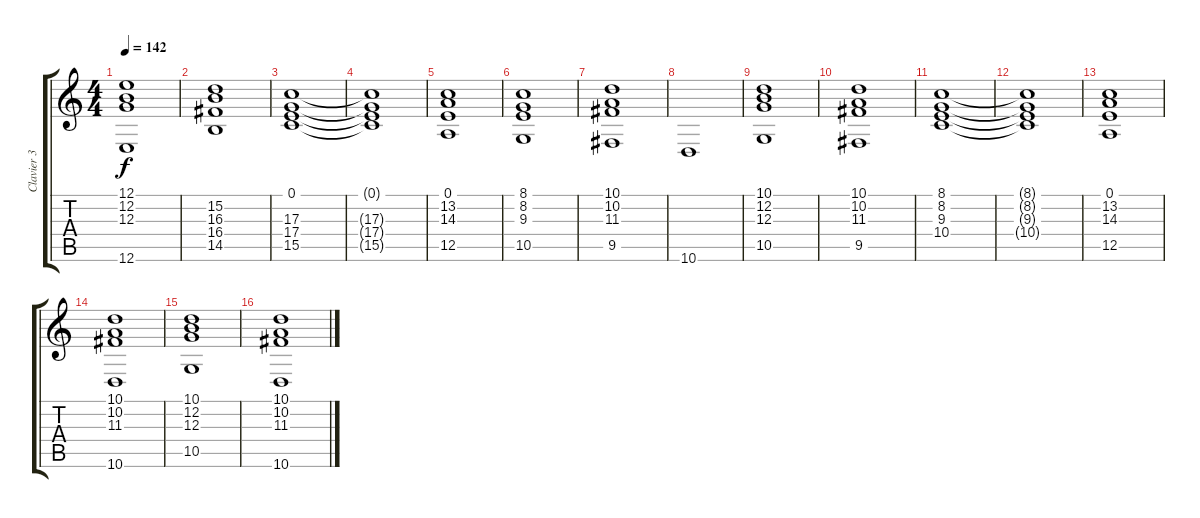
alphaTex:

\track ("Clavier 3" "Clavier 3") {instrument voiceoohs}
\staff {score tabs}
\tuning (E4 B3 G3 D3 A2 E2) {hide}
\ts (4 4)
\tempo 142
\clef g2
\ks c
(12.1{t} 12.2{t} 12.3{t} 12.6{t}).1{dy f} |
(15.2 16.3 16.4 14.5).1 |
(0.1 17.3 17.4 15.5).1 |
(0.1{t} 17.3{t} 17.4{t} 15.5{t}).1 |
(0.1 13.2 14.3 12.5).1 |
(8.1 8.2 9.3 10.5).1 |
(10.1 10.2 11.3 9.5).1 |
10.6.1 |
(10.1 12.2 12.3 10.5).1 |
(10.1 10.2 11.3 9.5).1 |
(8.1 8.2 9.3 10.4).1 |
(8.1{t} 8.2{t} 9.3{t} 10.4{t}).1 |
(0.1 13.2 14.3 12.5).1 |
(10.1 10.2 11.3 10.6).1 |
(10.1 12.2 12.3 10.5).1 |
(10.1 10.2 11.3 10.6).1
